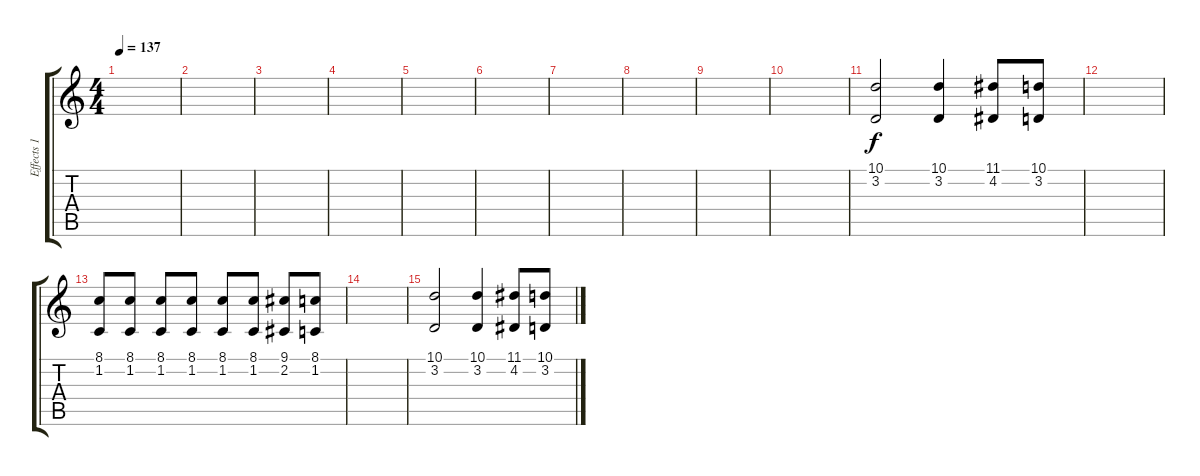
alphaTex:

\track ("Effects 1" "Effects 1") {instrument pizzicatostrings}
\staff {score tabs}
\tuning (E4 B3 G3 D3 A2 E2) {hide}
\ts (4 4)
\tempo 137
\clef g2
\ks c
|
|
|
|
|
|
|
|
|
|
(10.1 3.2).2 (10.1 3.2).4 (11.1 4.2).8 (10.1 3.2).8 |
|
(8.1 1.2).8 (8.1 1.2).8 (8.1 1.2).8 (8.1 1.2).8 (8.1 1.2).8 (8.1 1.2).8 (9.1 2.2).8 (8.1 1.2).8 |
|
(10.1 3.2).2 (10.1 3.2).4 (11.1 4.2).8 (10.1 3.2).8
